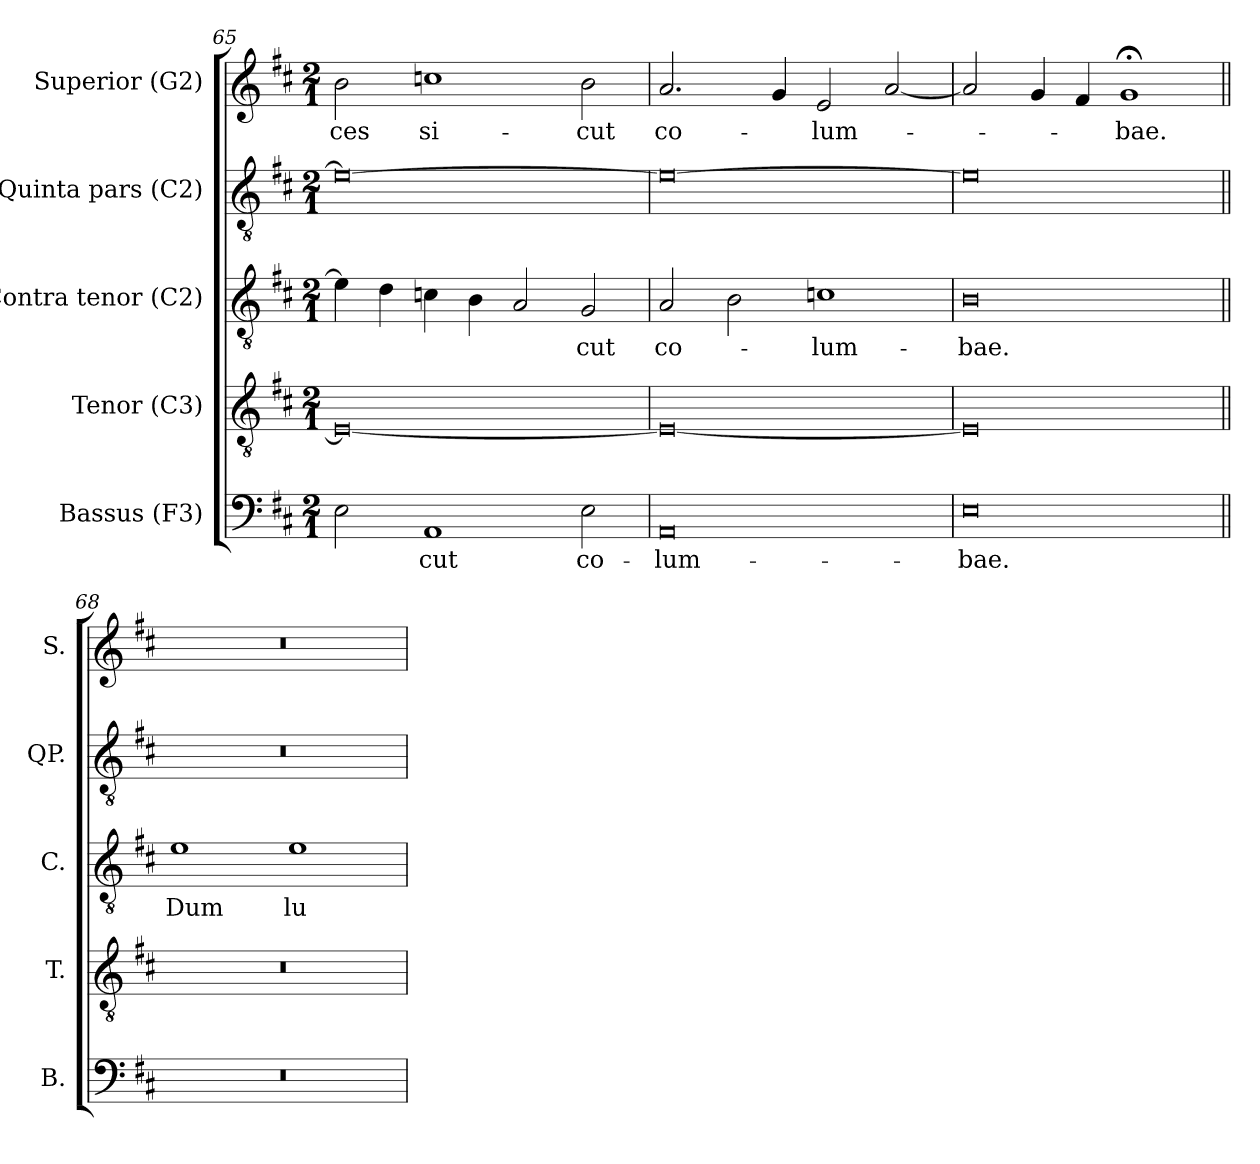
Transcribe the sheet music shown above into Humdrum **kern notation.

**kern	**text	**kern	**kern	**text	**kern	**kern	**text
*part5	*part5	*part4	*part3	*part3	*part2	*part1	*part1
*staff5	*staff5	*staff4	*staff3	*staff3	*staff2	*staff1	*staff1
*I"Bassus (F3)	*	*I"Tenor (C3)	*I"Contra tenor (C2)	*	*I"Quinta pars (C2)	*I"Superior (G2)	*
*I'B.	*	*I'T.	*I'C.	*	*I'QP.	*I'S.	*
!!LO:LB:g=z
*clefF4	*	*clefGv2	*clefGv2	*	*clefGv2	*clefG2	*
*	*	*ITrd7c12	*ITrd7c12	*	*ITrd7c12	*	*
*k[f#c#]	*	*k[f#c#]	*k[f#c#]	*	*k[f#c#]	*k[f#c#]	*
*D:	*	*D:	*D:	*	*D:	*D:	*
*M2/1	*	*M2/1	*M2/1	*	*M2/1	*M2/1	*
=65	=65	=65	=65	=65	=65	=65	=65
!	!	!	!	!	!	!	!LO:LY:b:color=#000000
2Ei\	.	0EEi_	4Ei\]	.	0Ei_	2bi\	-ces
.	.	.	4Di\	.	.	.	.
!	!LO:LY:b:color=#000000	!	!	!	!	!	!
!	!	!	!	!	!	!	!LO:LY:b:color=#000000
1AAi	-cut	.	4Cni\	.	.	1cci	si-
.	.	.	4BBi\	.	.	.	.
.	.	.	2AAi/	.	.	.	.
!	!LO:LY:b:color=#000000	!	!	!	!	!	!
!	!	!	!	!LO:LY:b:color=#000000	!	!	!
!	!	!	!	!	!	!	!LO:LY:b:color=#000000
2Ei\	co-	.	2GGi/	-cut	.	2bi\	-cut
=66	=66	=66	=66	=66	=66	=66	=66
!	!LO:LY:b:color=#000000	!	!	!	!	!	!
!	!	!	!	!LO:LY:b:color=#000000	!	!	!
!	!	!	!	!	!	!	!LO:LY:b:color=#000000
0AAi	-lum-	0EEi_	2AAi/	co-	0Ei_	2.ai/	co-
.	.	.	2BBi\	.	.	.	.
.	.	.	.	.	.	4gi/	.
!	!	!	!	!LO:LY:b:color=#000000	!	!	!
!	!	!	!	!	!	!	!LO:LY:b:color=#000000
.	.	.	1Cni	-lum-	.	2ei/	-lum-
.	.	.	.	.	.	[2ai/	.
=67	=67	=67	=67	=67	=67	=67	=67
!	!LO:LY:b:color=#000000	!	!	!	!	!	!
!	!	!	!	!LO:LY:b:color=#000000	!	!	!
0Ei	-bae.	0EEi]	0BBi	-bae.	0Ei]	2ai/]	.
.	.	.	.	.	.	4gi/	.
.	.	.	.	.	.	4f#i/	.
!	!	!	!	!	!	!	!LO:LY:b:color=#000000
.	.	.	.	.	.	1g;i	-bae.
!!LO:LB:g=z
=68||	=68||	=68||	=68||	=68||	=68||	=68||	=68||
!LO:N:vis=1	!	!LO:N:vis=1	!	!	!	!	!
!	!	!	!	!LO:LY:b:color=#000000	!LO:N:vis=1	!LO:N:vis=1	!
0r	.	0r	1Ei	Dum	0r	0r	.
!	!	!	!	!LO:LY:b:color=#000000	!	!	!
.	.	.	1Ei	lu-	.	.	.
=	=	=	=	=	=	=	=
*-	*-	*-	*-	*-	*-	*-	*-
